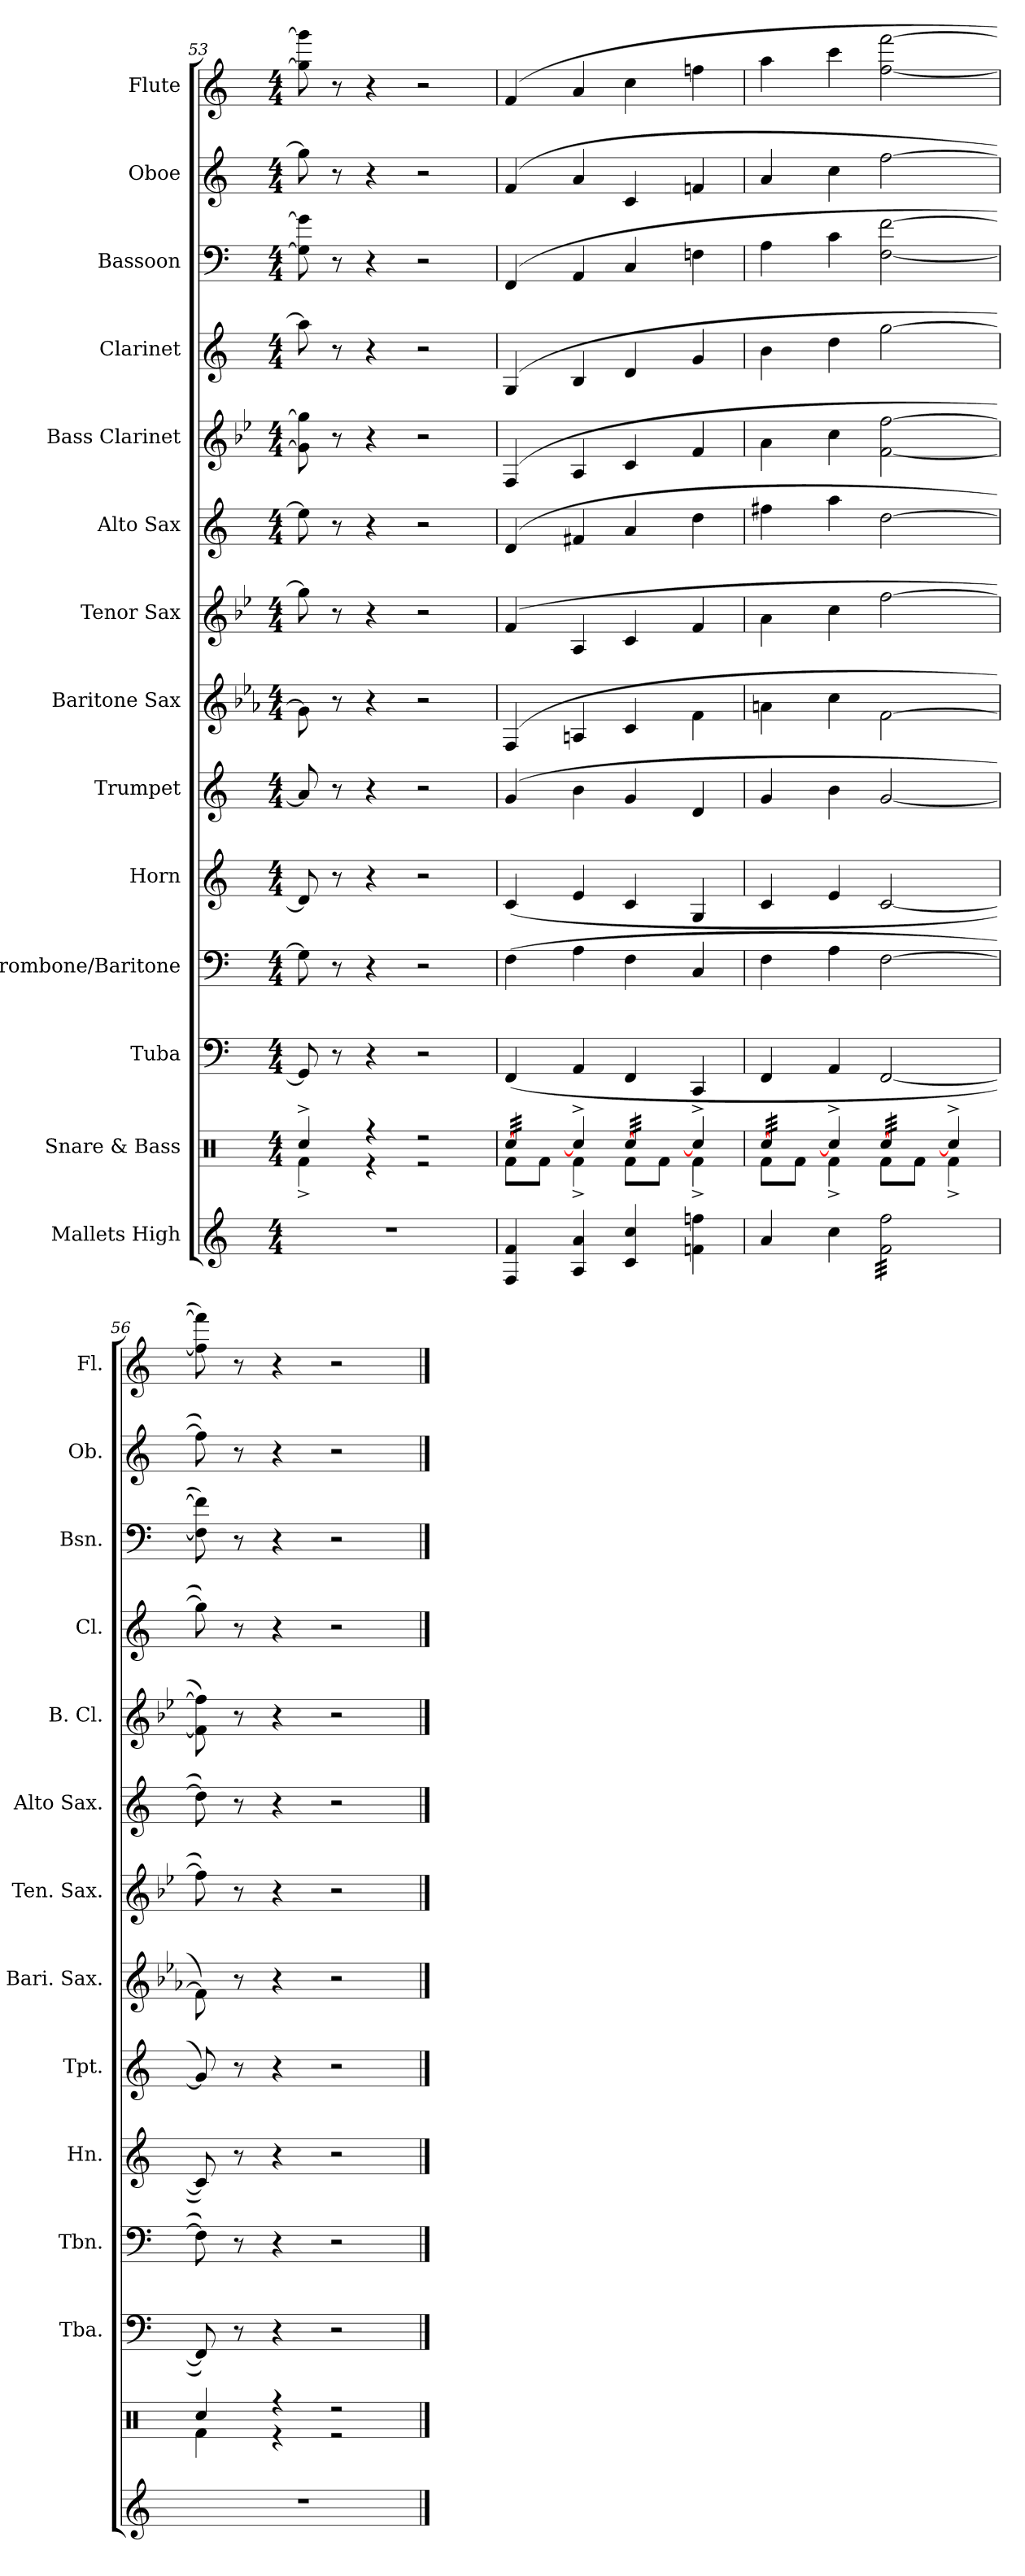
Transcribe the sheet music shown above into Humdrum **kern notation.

**kern	**kern	**kern	**kern	**kern	**kern	**kern	**kern	**kern	**kern	**kern	**kern	**kern	**kern
*part14	*part13	*part12	*part11	*part10	*part9	*part8	*part7	*part6	*part5	*part4	*part3	*part2	*part1
*staff14	*staff13	*staff12	*staff11	*staff10	*staff9	*staff8	*staff7	*staff6	*staff5	*staff4	*staff3	*staff2	*staff1
*I"Mallets High	*I"Snare & Bass	*I"Tuba	*I"Trombone/Baritone	*I"Horn	*I"Trumpet	*I"Baritone Sax	*I"Tenor Sax	*I"Alto Sax	*I"Bass Clarinet	*I"Clarinet	*I"Bassoon	*I"Oboe	*I"Flute
*	*	*I'Tba.	*I'Tbn.	*I'Hn.	*I'Tpt.	*I'Bari. Sax.	*I'Ten. Sax.	*I'Alto Sax.	*I'B. Cl.	*I'Cl.	*I'Bsn.	*I'Ob.	*I'Fl.
*clefG2	*clefX	*clefF4	*clefF4	*clefG2	*clefG2	*clefG2	*clefG2	*clefG2	*clefG2	*clefG2	*clefF4	*clefG2	*clefG2
*	*	*	*	*ITrd4c7	*ITrd1c2	*ITrd12c21	*ITrd8c14	*ITrd5c9	*ITrd8c14	*ITrd1c2	*	*	*
*k[]	*k[]	*k[]	*k[]	*k[b-]	*k[b-e-]	*k[b-e-a-]	*k[b-e-]	*k[b-e-a-]	*k[b-e-]	*k[b-e-]	*k[]	*k[]	*k[]
*M4/4	*M4/4	*M4/4	*M4/4	*M4/4	*M4/4	*M4/4	*M4/4	*M4/4	*M4/4	*M4/4	*M4/4	*M4/4	*M4/4
=53	=53	=53	=53	=53	=53	=53	=53	=53	=53	=53	=53	=53	=53
*	*^	*	*	*	*	*	*	*	*	*	*	*	*
1r	4Rcc^i/	4Rf^i\	8GG-i/]	8G-i\]	8G-i/]	8g-i/]	8G-i\]	8g-i\]	8g-i\]	8G-i\] 8g-i]	8gg-i\]	8G-i\] 8g-i]	8gg-i\]	8gg-i\] 8ggg-i]
.	.	.	8r	8r	8r	8r	8r	8r	8r	8r	8r	8r	8r	8r
.	4r	4r	4r	4r	4r	4r	4r	4r	4r	4r	4r	4r	4r	4r
.	2r	2r	2r	2r	2r	2r	2r	2r	2r	2r	2r	2r	2r	2r
=54	=54	=54	=54	=54	=54	=54	=54	=54	=54	=54	=54	=54	=54	=54
!	!LO:TX:a:i:t=9 stroke roll	!	!	!	!	!	!	!	!	!	!	!	!	!
*	*tremolo	*	*	*	*	*	*	*	*	*	*	*	*	*
4Fi/ 4fi	[>32Rcci/LLL	8Rfi\L	(4FFi/	(4Fi\	(4Fi/	(4fi/	(4FFi/	(4Fi/	(4Fi/	(4FFi/	(4Fi/	(4FFi/	(4fi/	(4fi/
.	32Rcci/	.	.	.	.	.	.	.	.	.	.	.	.	.
.	32Rcci/	.	.	.	.	.	.	.	.	.	.	.	.	.
.	32Rcci/	.	.	.	.	.	.	.	.	.	.	.	.	.
.	32Rcci/	8Rfi\J	.	.	.	.	.	.	.	.	.	.	.	.
.	32Rcci/	.	.	.	.	.	.	.	.	.	.	.	.	.
.	32Rcci/	.	.	.	.	.	.	.	.	.	.	.	.	.
.	32Rcci/JJJ	.	.	.	.	.	.	.	.	.	.	.	.	.
*	*Xtremolo	*	*	*	*	*	*	*	*	*	*	*	*	*
4Ai/ 4ai	4Rcc^i/]	4Rf^i\	4AAi/	4Ai\	4Ai/	4ai\	4AAni/	4AAi/	4Ani/	4AAi/	4Ai/	4AAi/	4ai/	4ai/
*	*tremolo	*	*	*	*	*	*	*	*	*	*	*	*	*
4ci/ 4cci	[>32Rcci/LLL	8Rfi\L	4FFi/	4Fi\	4Fi/	4fi/	4Ci/	4Ci/	4ci/	4Ci/	4ci/	4Ci/	4ci/	4cci\
.	32Rcci/	.	.	.	.	.	.	.	.	.	.	.	.	.
.	32Rcci/	.	.	.	.	.	.	.	.	.	.	.	.	.
.	32Rcci/	.	.	.	.	.	.	.	.	.	.	.	.	.
.	32Rcci/	8Rfi\J	.	.	.	.	.	.	.	.	.	.	.	.
.	32Rcci/	.	.	.	.	.	.	.	.	.	.	.	.	.
.	32Rcci/	.	.	.	.	.	.	.	.	.	.	.	.	.
.	32Rcci/JJJ	.	.	.	.	.	.	.	.	.	.	.	.	.
*	*Xtremolo	*	*	*	*	*	*	*	*	*	*	*	*	*
4fni\ 4ffni	4Rcc^i/]	4Rf^i\	4CCi/	4Ci/	4Ci/	4ci/	4Fi\	4Fi/	4fi\	4Fi/	4fi/	4Fni\	4fni/	4ffni\
=55	=55	=55	=55	=55	=55	=55	=55	=55	=55	=55	=55	=55	=55	=55
*	*tremolo	*	*	*	*	*	*	*	*	*	*	*	*	*
4ai/	[>32Rcci/LLL	8Rfi\L	4FFi/	4Fi\	4Fi/	4fi/	4Ani\	4Ai\	4ani\	4Ai\	4ai\	4Ai\	4ai/	4aai\
.	32Rcci/	.	.	.	.	.	.	.	.	.	.	.	.	.
.	32Rcci/	.	.	.	.	.	.	.	.	.	.	.	.	.
.	32Rcci/	.	.	.	.	.	.	.	.	.	.	.	.	.
.	32Rcci/	8Rfi\J	.	.	.	.	.	.	.	.	.	.	.	.
.	32Rcci/	.	.	.	.	.	.	.	.	.	.	.	.	.
.	32Rcci/	.	.	.	.	.	.	.	.	.	.	.	.	.
.	32Rcci/JJJ	.	.	.	.	.	.	.	.	.	.	.	.	.
*	*Xtremolo	*	*	*	*	*	*	*	*	*	*	*	*	*
4cci\	4Rcc^i/]	4Rf^i\	4AAi/	4Ai\	4Ai/	4ai\	4ci\	4ci\	4cci\	4ci\	4cci\	4ci\	4cci\	4ccci\
*tremolo	*	*	*	*	*	*	*	*	*	*	*	*	*	*
*	*tremolo	*	*	*	*	*	*	*	*	*	*	*	*	*
32fi\ 32ffiLLL	[>32Rcci/LLL	8Rfi\L	[<2FFi/	[>2Fi\	[<2Fi/	[<2fi/	[>2Fi\	[>2fi\	[>2fi\	[<2Fi\ [>2fi	[>2ffi\	[<2Fi\ [>2fi	[>2ffi\	[<2ffi\ [>2fffi
32fi\ 32ffi	32Rcci/	.	.	.	.	.	.	.	.	.	.	.	.	.
32fi\ 32ffi	32Rcci/	.	.	.	.	.	.	.	.	.	.	.	.	.
32fi\ 32ffi	32Rcci/	.	.	.	.	.	.	.	.	.	.	.	.	.
32fi\ 32ffi	32Rcci/	8Rfi\J	.	.	.	.	.	.	.	.	.	.	.	.
32fi\ 32ffi	32Rcci/	.	.	.	.	.	.	.	.	.	.	.	.	.
32fi\ 32ffi	32Rcci/	.	.	.	.	.	.	.	.	.	.	.	.	.
32fi\ 32ffi	32Rcci/JJJ	.	.	.	.	.	.	.	.	.	.	.	.	.
*	*Xtremolo	*	*	*	*	*	*	*	*	*	*	*	*	*
32fi\ 32ffi	4Rcc^i/]	4Rf^i\	.	.	.	.	.	.	.	.	.	.	.	.
32fi\ 32ffi	.	.	.	.	.	.	.	.	.	.	.	.	.	.
32fi\ 32ffi	.	.	.	.	.	.	.	.	.	.	.	.	.	.
32fi\ 32ffi	.	.	.	.	.	.	.	.	.	.	.	.	.	.
32fi\ 32ffi	.	.	.	.	.	.	.	.	.	.	.	.	.	.
32fi\ 32ffi	.	.	.	.	.	.	.	.	.	.	.	.	.	.
32fi\ 32ffi	.	.	.	.	.	.	.	.	.	.	.	.	.	.
32fi\ 32ffiJJJ	.	.	.	.	.	.	.	.	.	.	.	.	.	.
*Xtremolo	*	*	*	*	*	*	*	*	*	*	*	*	*	*
=56	=56	=56	=56	=56	=56	=56	=56	=56	=56	=56	=56	=56	=56	=56
1r	4Rcci/	4Rfi\	8FFi/])	8Fi\])	8Fi/])	8fi/])	8Fi\])	8fi\])	8fi\])	8Fi\] 8fi])	8ffi\])	8Fi\] 8fi])	8ffi\])	8ffi\] 8fffi])
.	.	.	8r	8r	8r	8r	8r	8r	8r	8r	8r	8r	8r	8r
.	4r	4r	4r	4r	4r	4r	4r	4r	4r	4r	4r	4r	4r	4r
.	2r	2r	2r	2r	2r	2r	2r	2r	2r	2r	2r	2r	2r	2r
*	*v	*v	*	*	*	*	*	*	*	*	*	*	*	*
==	==	==	==	==	==	==	==	==	==	==	==	==	==
*-	*-	*-	*-	*-	*-	*-	*-	*-	*-	*-	*-	*-	*-
